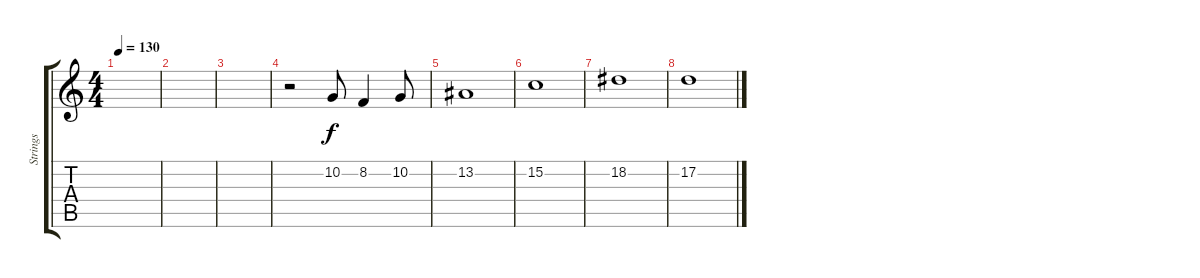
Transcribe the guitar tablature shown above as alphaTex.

\track ("Strings" "Strings") {instrument stringensemble1}
\staff {score tabs}
\tuning (D4 A3 F3 C3 G2 D2) {hide}
\ts (4 4)
\tempo 130
\clef g2
\ks c
|
|
|
r.2 10.2.8 8.2.4 10.2.8 |
13.2.1 |
15.2.1 |
18.2.1 |
17.2.1
